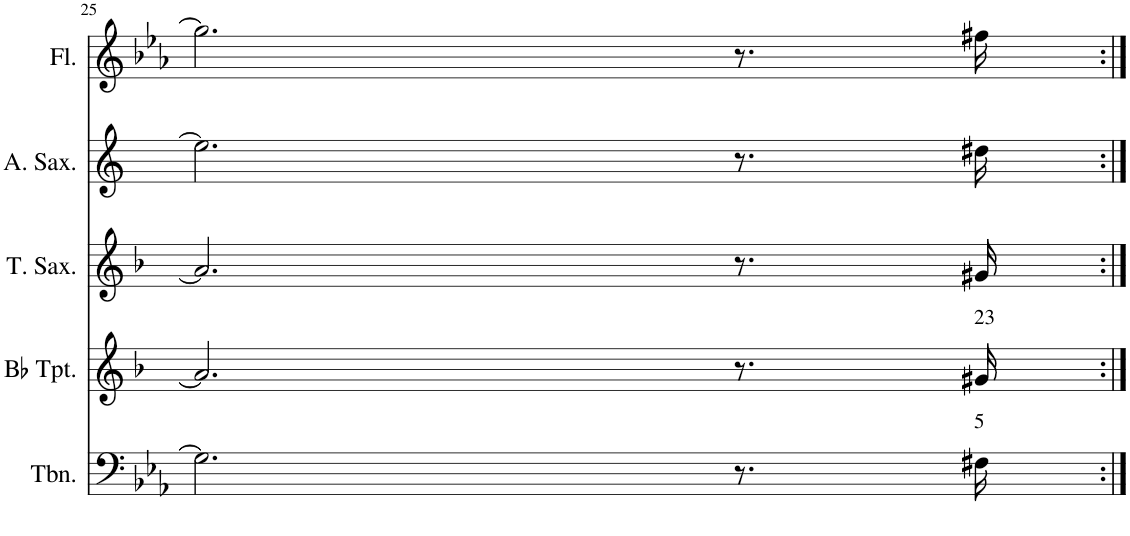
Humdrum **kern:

**kern	**kern	**kern	**kern	**kern
*part5	*part4	*part3	*part2	*part1
*staff5	*staff4	*staff3	*staff2	*staff1
*I"Trombone	*I"Bb Trumpet	*I"Tenor Saxophone	*I"Alto Saxophone	*I"Flute
*I'Tbn.	*I'Bb Tpt.	*I'T. Sax.	*I'A. Sax.	*I'Fl.
!!LO:PB:g=z
*clefF4	*clefG2	*clefG2	*clefG2	*clefG2
*	*Trd1c2	*Trd8c14	*Trd5c9	*
*k[b-e-a-]	*k[b-]	*k[b-]	*k[]	*k[b-e-a-]
*M4/4	*M4/4	*M4/4	*M4/4	*M4/4
*met(c)	*met(c)	*met(c)	*met(c)	*met(c)
=25	=25	=25	=25	=25
2.G\]	2.a/]	2.a/]	2.ee\]	2.gg\]
8.r	8.r	8.r	8.r	8.r
!	!LO:TX:a:t=23	!	!	!
!LO:TX:a:t=5	!	!	!	!
16F#X\	16g#X/	16g#X/	16dd#X\	16ff#X\
=:|!	=:|!	=:|!	=:|!	=:|!
*-	*-	*-	*-	*-
